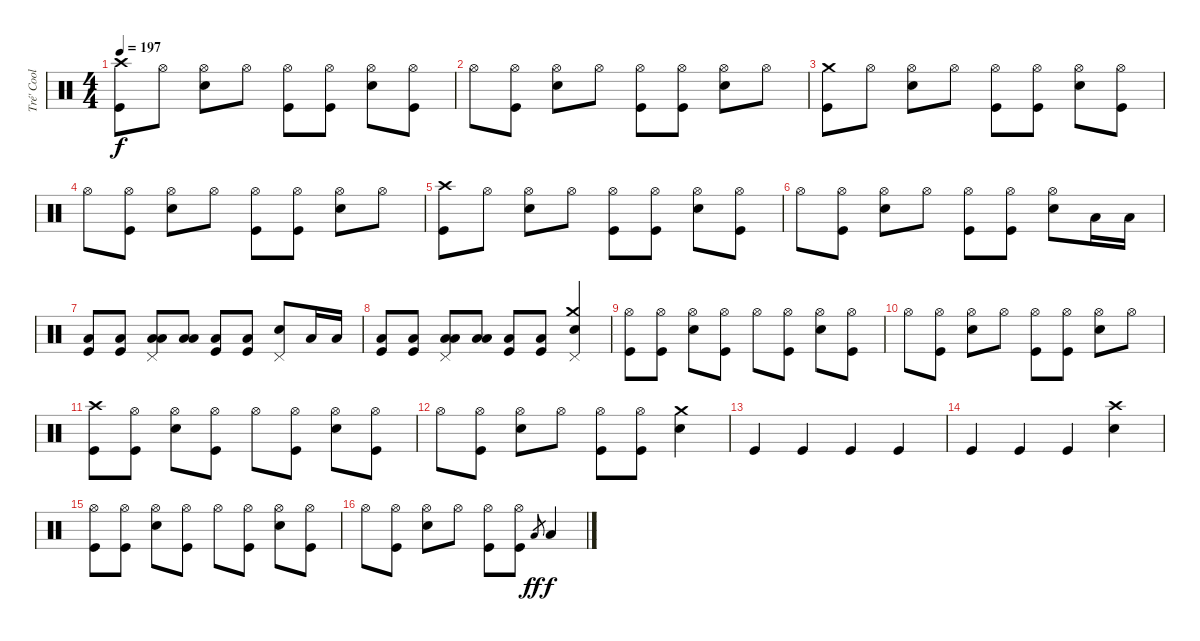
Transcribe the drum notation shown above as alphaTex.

\track ("Tré' Cool" "Tré' Cool") {instrument percussion}
\staff {score}
\articulation defaults
\ts (4 4)
\tempo 197
\clef neutral
\ks c
("Crash high (hit)" "Kick (hit)").8{dy f} "Hi-Hat (open)".8 ("Hi-Hat (open)" "Electric Snare (hit)").8 "Hi-Hat (open)".8 ("Hi-Hat (open)" "Kick (hit)").8 ("Hi-Hat (open)" "Kick (hit)").8 ("Hi-Hat (open)" "Electric Snare (hit)").8 ("Hi-Hat (open)" "Kick (hit)").8 |
"Hi-Hat (open)".8 ("Hi-Hat (open)" "Kick (hit)").8 ("Hi-Hat (open)" "Electric Snare (hit)").8 "Hi-Hat (open)".8 ("Hi-Hat (open)" "Kick (hit)").8 ("Hi-Hat (open)" "Kick (hit)").8 ("Hi-Hat (open)" "Electric Snare (hit)").8 "Hi-Hat (open)".8 |
("Crash medium (hit)" "Kick (hit)").8 "Hi-Hat (open)".8 ("Hi-Hat (open)" "Electric Snare (hit)").8 "Hi-Hat (open)".8 ("Hi-Hat (open)" "Kick (hit)").8 ("Hi-Hat (open)" "Kick (hit)").8 ("Hi-Hat (open)" "Electric Snare (hit)").8 ("Hi-Hat (open)" "Kick (hit)").8 |
"Hi-Hat (open)".8 ("Hi-Hat (open)" "Kick (hit)").8 ("Hi-Hat (open)" "Electric Snare (hit)").8 "Hi-Hat (open)".8 ("Hi-Hat (open)" "Kick (hit)").8 ("Hi-Hat (open)" "Kick (hit)").8 ("Hi-Hat (open)" "Electric Snare (hit)").8 "Hi-Hat (open)".8 |
("Crash high (hit)" "Kick (hit)").8 "Hi-Hat (open)".8 ("Hi-Hat (open)" "Electric Snare (hit)").8 "Hi-Hat (open)".8 ("Hi-Hat (open)" "Kick (hit)").8 ("Hi-Hat (open)" "Kick (hit)").8 ("Hi-Hat (open)" "Electric Snare (hit)").8 ("Hi-Hat (open)" "Kick (hit)").8 |
"Hi-Hat (open)".8 ("Hi-Hat (open)" "Kick (hit)").8 ("Hi-Hat (open)" "Electric Snare (hit)").8 "Hi-Hat (open)".8 ("Hi-Hat (open)" "Kick (hit)").8 ("Hi-Hat (open)" "Kick (hit)").8 ("Hi-Hat (open)" "Electric Snare (hit)").8 "Low Floor Tom (hit)".16 "Low Floor Tom (hit)".16 |
("Low Floor Tom (hit)" "Kick (hit)").8 ("Low Floor Tom (hit)" "Kick (hit)").8 ("Low Tom (hit)" "Low Floor Tom (hit)" "Pedal Hi-Hat (hit)").8 ("Low Tom (hit)" "Low Floor Tom (hit)").8 ("Low Floor Tom (hit)" "Kick (hit)").8 ("Low Floor Tom (hit)" "Kick (hit)").8 ("Electric Snare (hit)" "Pedal Hi-Hat (hit)").8 "Low Floor Tom (hit)".16 "Low Floor Tom (hit)".16 |
("Low Floor Tom (hit)" "Kick (hit)").8 ("Low Floor Tom (hit)" "Kick (hit)").8 ("Low Tom (hit)" "Low Floor Tom (hit)" "Pedal Hi-Hat (hit)").8 ("Low Tom (hit)" "Low Floor Tom (hit)").8 ("Low Floor Tom (hit)" "Kick (hit)").8 ("Low Floor Tom (hit)" "Kick (hit)").8 ("Crash medium (hit)" "Electric Snare (hit)" "Pedal Hi-Hat (hit)").4 |
("Hi-Hat (open)" "Kick (hit)").8 ("Hi-Hat (open)" "Kick (hit)").8 ("Hi-Hat (open)" "Electric Snare (hit)").8 ("Hi-Hat (open)" "Kick (hit)").8 "Hi-Hat (open)".8 ("Hi-Hat (open)" "Kick (hit)").8 ("Hi-Hat (open)" "Electric Snare (hit)").8 ("Hi-Hat (open)" "Kick (hit)").8 |
"Hi-Hat (open)".8 ("Hi-Hat (open)" "Kick (hit)").8 ("Hi-Hat (open)" "Electric Snare (hit)").8 "Hi-Hat (open)".8 ("Hi-Hat (open)" "Kick (hit)").8 ("Hi-Hat (open)" "Kick (hit)").8 ("Hi-Hat (open)" "Electric Snare (hit)").8 "Hi-Hat (open)".8 |
("Crash high (hit)" "Kick (hit)").8 ("Hi-Hat (open)" "Kick (hit)").8 ("Hi-Hat (open)" "Electric Snare (hit)").8 ("Hi-Hat (open)" "Kick (hit)").8 "Hi-Hat (open)".8 ("Hi-Hat (open)" "Kick (hit)").8 ("Hi-Hat (open)" "Electric Snare (hit)").8 ("Hi-Hat (open)" "Kick (hit)").8 |
"Hi-Hat (open)".8 ("Hi-Hat (open)" "Kick (hit)").8 ("Hi-Hat (open)" "Electric Snare (hit)").8 "Hi-Hat (open)".8 ("Hi-Hat (open)" "Kick (hit)").8 ("Hi-Hat (open)" "Kick (hit)").8 ("Crash medium (hit)" "Electric Snare (hit)").4 |
"Kick (hit)".4 "Kick (hit)".4 "Kick (hit)".4 "Kick (hit)".4 |
"Kick (hit)".4 "Kick (hit)".4 "Kick (hit)".4 ("Crash high (hit)" "Electric Snare (hit)").4 |
("Hi-Hat (open)" "Kick (hit)").8 ("Hi-Hat (open)" "Kick (hit)").8 ("Hi-Hat (open)" "Electric Snare (hit)").8 ("Hi-Hat (open)" "Kick (hit)").8 "Hi-Hat (open)".8 ("Hi-Hat (open)" "Kick (hit)").8 ("Hi-Hat (open)" "Electric Snare (hit)").8 ("Hi-Hat (open)" "Kick (hit)").8 |
"Hi-Hat (open)".8 ("Hi-Hat (open)" "Kick (hit)").8 ("Hi-Hat (open)" "Electric Snare (hit)").8 "Hi-Hat (open)".8 ("Hi-Hat (open)" "Kick (hit)").8 ("Hi-Hat (open)" "Kick (hit)").8 "Low Floor Tom (hit)".8{gr dy ff} "Low Floor Tom (hit)".4{dy f}
